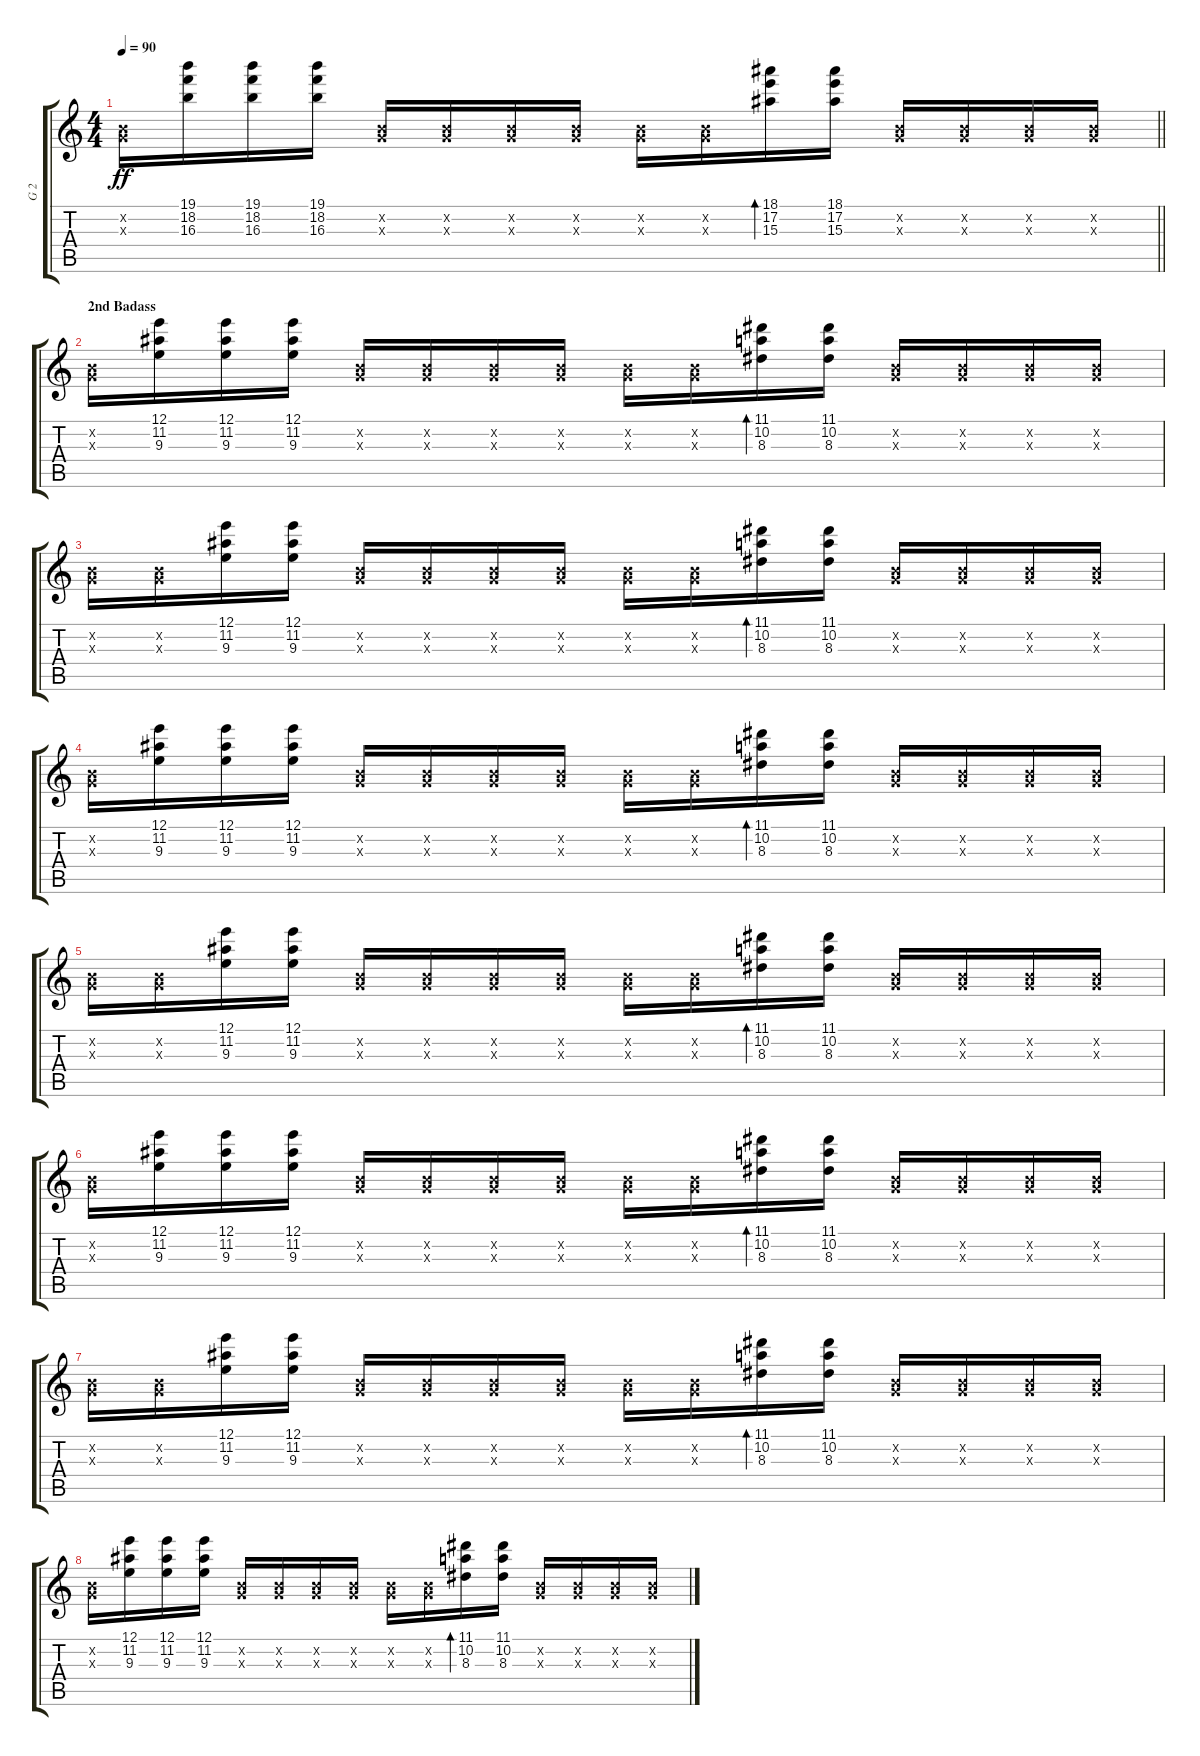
\track ("G 2" "G 2") {instrument overdrivenguitar}
\staff {score tabs}
\tuning (E4 B3 G3 D3 A2 E2) {hide}
\ts (4 4)
\tempo 90
\clef g2
\barLineRight lightlight
\ks c
(0.2{x} 0.3{x}).16{dy ff} (19.1 18.2 16.3).16 (19.1 18.2 16.3).16 (19.1 18.2 16.3).16 (0.2{x} 0.3{x}).16 (0.2{x} 0.3{x}).16 (0.2{x} 0.3{x}).16 (0.2{x} 0.3{x}).16 (0.2{x} 0.3{x}).16 (0.2{x} 0.3{x}).16 (18.1 17.2 15.3).16{bd 480} (18.1 17.2 15.3).16 (0.2{x} 0.3{x}).16 (0.2{x} 0.3{x}).16 (0.2{x} 0.3{x}).16 (0.2{x} 0.3{x}).16 |
\section ("" "2nd Badass")
(0.2{x} 0.3{x}).16 (12.1 11.2 9.3).16 (12.1 11.2 9.3).16 (12.1 11.2 9.3).16 (0.2{x} 0.3{x}).16 (0.2{x} 0.3{x}).16 (0.2{x} 0.3{x}).16 (0.2{x} 0.3{x}).16 (0.2{x} 0.3{x}).16 (0.2{x} 0.3{x}).16 (11.1 10.2 8.3).16{bd 480} (11.1 10.2 8.3).16 (0.2{x} 0.3{x}).16 (0.2{x} 0.3{x}).16 (0.2{x} 0.3{x}).16 (0.2{x} 0.3{x}).16 |
(0.2{x} 0.3{x}).16 (0.2{x} 0.3{x}).16 (12.1 11.2 9.3).16 (12.1 11.2 9.3).16 (0.2{x} 0.3{x}).16 (0.2{x} 0.3{x}).16 (0.2{x} 0.3{x}).16 (0.2{x} 0.3{x}).16 (0.2{x} 0.3{x}).16 (0.2{x} 0.3{x}).16 (11.1 10.2 8.3).16{bd 480} (11.1 10.2 8.3).16 (0.2{x} 0.3{x}).16 (0.2{x} 0.3{x}).16 (0.2{x} 0.3{x}).16 (0.2{x} 0.3{x}).16 |
(0.2{x} 0.3{x}).16 (12.1 11.2 9.3).16 (12.1 11.2 9.3).16 (12.1 11.2 9.3).16 (0.2{x} 0.3{x}).16 (0.2{x} 0.3{x}).16 (0.2{x} 0.3{x}).16 (0.2{x} 0.3{x}).16 (0.2{x} 0.3{x}).16 (0.2{x} 0.3{x}).16 (11.1 10.2 8.3).16{bd 480} (11.1 10.2 8.3).16 (0.2{x} 0.3{x}).16 (0.2{x} 0.3{x}).16 (0.2{x} 0.3{x}).16 (0.2{x} 0.3{x}).16 |
(0.2{x} 0.3{x}).16 (0.2{x} 0.3{x}).16 (12.1 11.2 9.3).16 (12.1 11.2 9.3).16 (0.2{x} 0.3{x}).16 (0.2{x} 0.3{x}).16 (0.2{x} 0.3{x}).16 (0.2{x} 0.3{x}).16 (0.2{x} 0.3{x}).16 (0.2{x} 0.3{x}).16 (11.1 10.2 8.3).16{bd 480} (11.1 10.2 8.3).16 (0.2{x} 0.3{x}).16 (0.2{x} 0.3{x}).16 (0.2{x} 0.3{x}).16 (0.2{x} 0.3{x}).16 |
(0.2{x} 0.3{x}).16 (12.1 11.2 9.3).16 (12.1 11.2 9.3).16 (12.1 11.2 9.3).16 (0.2{x} 0.3{x}).16 (0.2{x} 0.3{x}).16 (0.2{x} 0.3{x}).16 (0.2{x} 0.3{x}).16 (0.2{x} 0.3{x}).16 (0.2{x} 0.3{x}).16 (11.1 10.2 8.3).16{bd 480} (11.1 10.2 8.3).16 (0.2{x} 0.3{x}).16 (0.2{x} 0.3{x}).16 (0.2{x} 0.3{x}).16 (0.2{x} 0.3{x}).16 |
(0.2{x} 0.3{x}).16 (0.2{x} 0.3{x}).16 (12.1 11.2 9.3).16 (12.1 11.2 9.3).16 (0.2{x} 0.3{x}).16 (0.2{x} 0.3{x}).16 (0.2{x} 0.3{x}).16 (0.2{x} 0.3{x}).16 (0.2{x} 0.3{x}).16 (0.2{x} 0.3{x}).16 (11.1 10.2 8.3).16{bd 480} (11.1 10.2 8.3).16 (0.2{x} 0.3{x}).16 (0.2{x} 0.3{x}).16 (0.2{x} 0.3{x}).16 (0.2{x} 0.3{x}).16 |
(0.2{x} 0.3{x}).16 (12.1 11.2 9.3).16 (12.1 11.2 9.3).16 (12.1 11.2 9.3).16 (0.2{x} 0.3{x}).16 (0.2{x} 0.3{x}).16 (0.2{x} 0.3{x}).16 (0.2{x} 0.3{x}).16 (0.2{x} 0.3{x}).16 (0.2{x} 0.3{x}).16 (11.1 10.2 8.3).16{bd 480} (11.1 10.2 8.3).16 (0.2{x} 0.3{x}).16 (0.2{x} 0.3{x}).16 (0.2{x} 0.3{x}).16 (0.2{x} 0.3{x}).16
